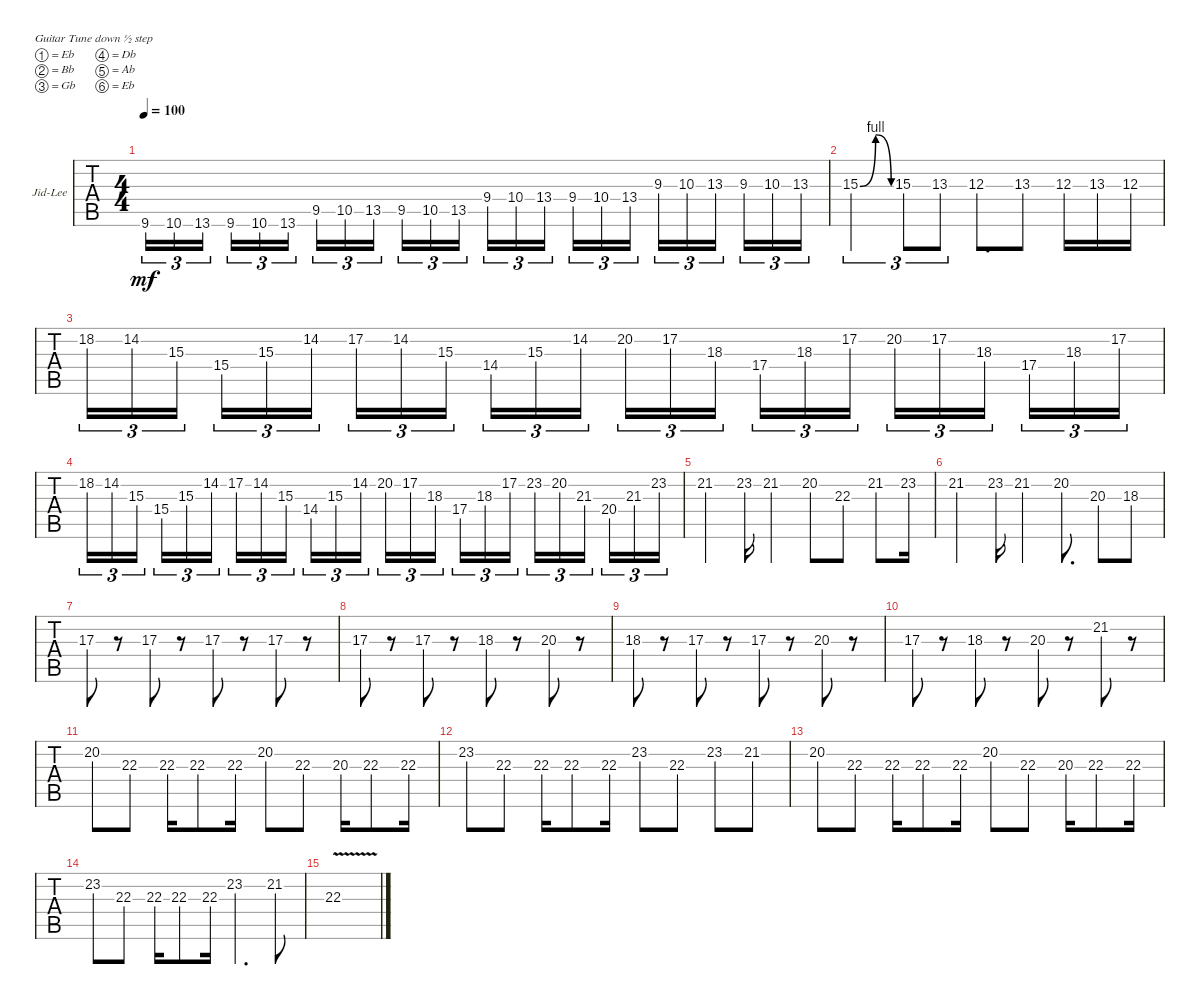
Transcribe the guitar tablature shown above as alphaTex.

\defaultSystemsLayout 4
\bracketExtendMode groupsimilarinstruments
\firstSystemTrackNameOrientation horizontal
\otherSystemsTrackNameOrientation horizontal
\track ("Jid-Lee" "Jid-Lee") {instrument distortionguitar}
\staff {tabs}
\tuning (Eb4 Bb3 Gb3 Db3 Ab2 Eb2)
\ts (4 4)
\tempo 100
\clef g2
\ks c
9.6.16{tu (3 2) dy mf} 10.6.16{tu (3 2)} 13.6.16{tu (3 2)} 9.6.16{tu (3 2)} 10.6.16{tu (3 2)} 13.6.16{tu (3 2)} 9.5.16{tu (3 2)} 10.5.16{tu (3 2)} 13.5.16{tu (3 2)} 9.5.16{tu (3 2)} 10.5.16{tu (3 2)} 13.5.16{tu (3 2)} 9.4.16{tu (3 2)} 10.4.16{tu (3 2)} 13.4.16{tu (3 2)} 9.4.16{tu (3 2)} 10.4.16{tu (3 2)} 13.4.16{tu (3 2)} 9.3.16{tu (3 2)} 10.3.16{tu (3 2)} 13.3.16{tu (3 2)} 9.3.16{tu (3 2)} 10.3.16{tu (3 2)} 13.3.16{tu (3 2)} |
15.3{be (bendrelease 0 0 4.8 4 20.4 4 56.4 0)}.2{tu (3 2)} 15.3.8{tu (3 2)} 13.3.8{tu (3 2)} 12.3.8{d} 13.3.8 12.3.16 13.3.16 12.3.16 |
18.2.16{tu (3 2)} 14.2.16{tu (3 2)} 15.3.16{tu (3 2)} 15.4.16{tu (3 2)} 15.3.16{tu (3 2)} 14.2.16{tu (3 2)} 17.2.16{tu (3 2)} 14.2.16{tu (3 2)} 15.3.16{tu (3 2)} 14.4.16{tu (3 2)} 15.3.16{tu (3 2)} 14.2.16{tu (3 2)} 20.2.16{tu (3 2)} 17.2.16{tu (3 2)} 18.3.16{tu (3 2)} 17.4.16{tu (3 2)} 18.3.16{tu (3 2)} 17.2.16{tu (3 2)} 20.2.16{tu (3 2)} 17.2.16{tu (3 2)} 18.3.16{tu (3 2)} 17.4.16{tu (3 2)} 18.3.16{tu (3 2)} 17.2.16{tu (3 2)} |
18.2.16{tu (3 2)} 14.2.16{tu (3 2)} 15.3.16{tu (3 2)} 15.4.16{tu (3 2)} 15.3.16{tu (3 2)} 14.2.16{tu (3 2)} 17.2.16{tu (3 2)} 14.2.16{tu (3 2)} 15.3.16{tu (3 2)} 14.4.16{tu (3 2)} 15.3.16{tu (3 2)} 14.2.16{tu (3 2)} 20.2.16{tu (3 2)} 17.2.16{tu (3 2)} 18.3.16{tu (3 2)} 17.4.16{tu (3 2)} 18.3.16{tu (3 2)} 17.2.16{tu (3 2)} 23.2.16{tu (3 2)} 20.2.16{tu (3 2)} 21.3.16{tu (3 2)} 20.4.16{tu (3 2)} 21.3.16{tu (3 2)} 23.2.16{tu (3 2)} |
21.2.4 23.2.16 21.2.4 20.2.8 22.3.8 21.2.8 23.2.16 |
21.2.4 23.2.16 21.2.4 20.2.8{d} 20.3.8 18.3.8 |
17.3.8 r.8 17.3.8 r.8 17.3.8 r.8 17.3.8 r.8 |
17.3.8 r.8 17.3.8 r.8 18.3.8 r.8 20.3.8 r.8 |
18.3.8 r.8 17.3.8 r.8 17.3.8 r.8 20.3.8 r.8 |
17.3.8 r.8 18.3.8 r.8 20.3.8 r.8 21.2.8 r.8 |
20.2.8 22.3.8 22.3.16 22.3.8 22.3.16 20.2.8 22.3.8 20.3.16 22.3.8 22.3.16 |
23.2.8 22.3.8 22.3.16 22.3.8 22.3.16 23.2.8 22.3.8 23.2.8 21.2.8 |
20.2.8 22.3.8 22.3.16 22.3.8 22.3.16 20.2.8 22.3.8 20.3.16 22.3.8 22.3.16 |
23.2.8 22.3.8 22.3.16 22.3.8 22.3.16 23.2.4{d} 21.2.8 |
22.3{v}.1
